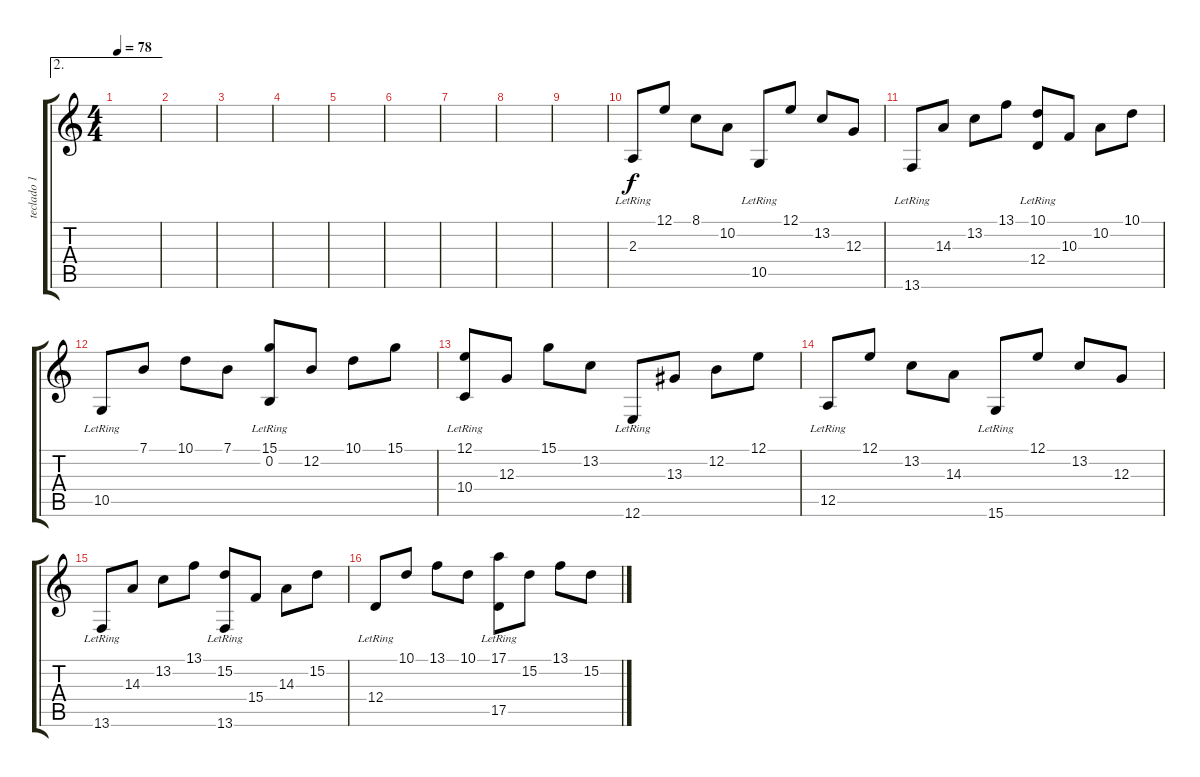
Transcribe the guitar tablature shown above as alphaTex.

\track ("teclado 1" "teclado 1") {instrument pad1newage}
\staff {score tabs}
\tuning (E4 B3 G3 D3 A2 E2) {hide}
\ae 2
\ts (4 4)
\tempo 78
\clef g2
\ks c
|
|
|
|
|
|
|
|
|
2.3{lr}.8 12.1.8 8.1.8 10.2.8 10.5{lr}.8 12.1.8 13.2.8 12.3.8 |
13.6{lr}.8 14.3.8 13.2.8 13.1.8 (10.1 12.4{lr}).8 10.3.8 10.2.8 10.1.8 |
10.5{lr}.8 7.1.8 10.1.8 7.1.8 (15.1 0.2{lr}).8 12.2.8 10.1.8 15.1.8 |
(12.1 10.4{lr}).8 12.3.8 15.1.8 13.2.8 12.6{lr}.8 13.3.8 12.2.8 12.1.8 |
12.5{lr}.8 12.1.8 13.2.8 14.3.8 15.6{lr}.8 12.1.8 13.2.8 12.3.8 |
13.6{lr}.8 14.3.8 13.2.8 13.1.8 (15.2 13.6{lr}).8 15.4.8 14.3.8 15.2.8 |
12.4{lr}.8 10.1.8 13.1.8 10.1.8 (17.1 17.5{lr}).8 15.2.8 13.1.8 15.2.8
